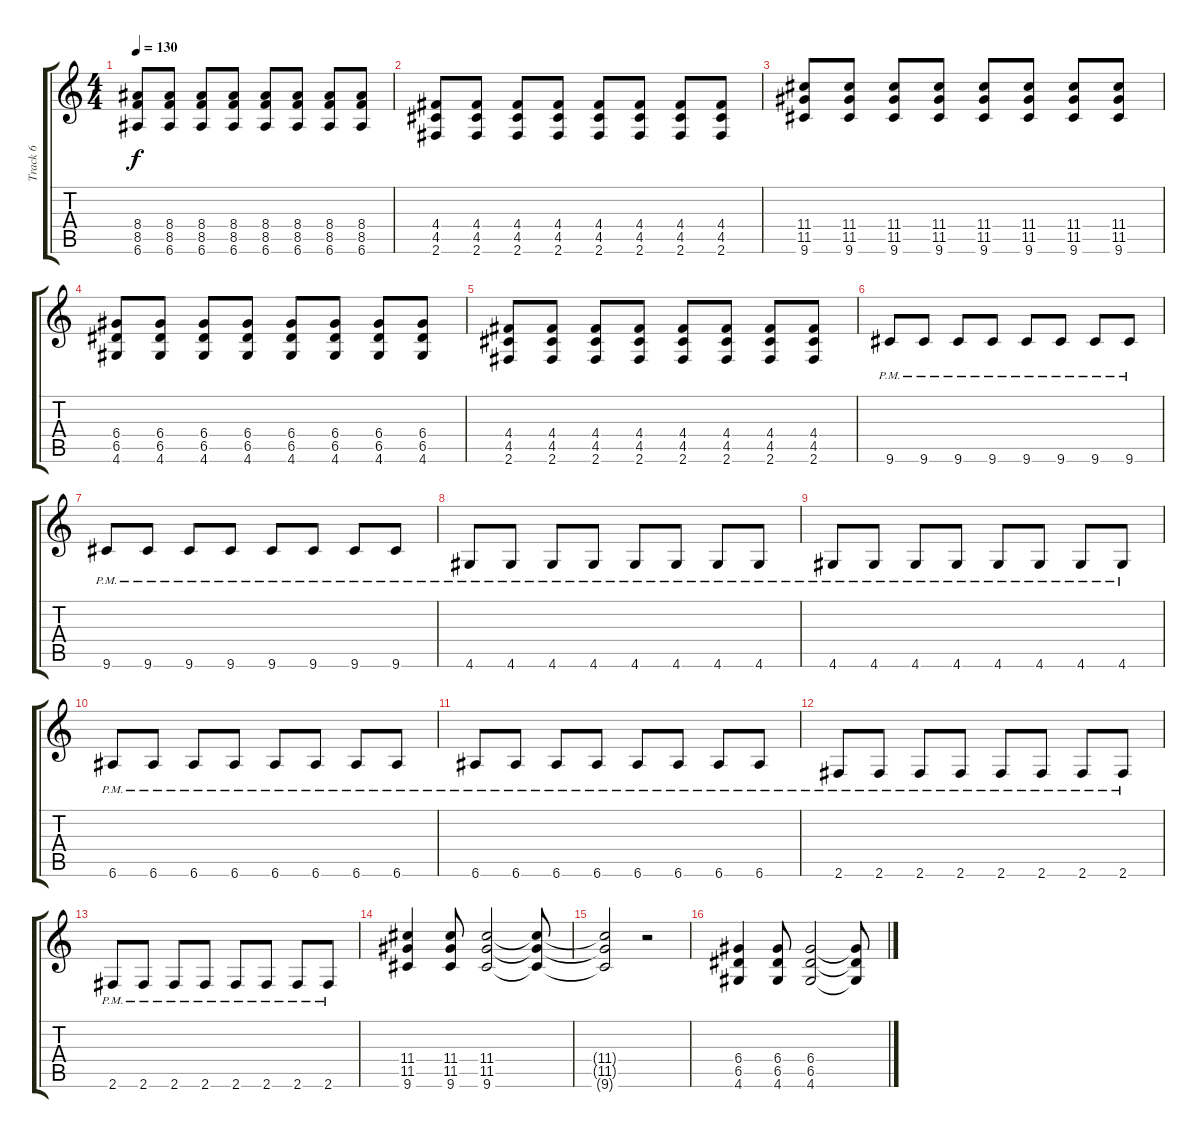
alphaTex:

\track ("Track 6" "Track 6") {instrument overdrivenguitar}
\staff {score tabs}
\tuning (E4 B3 G3 D3 A2 E2) {hide}
\ts (4 4)
\tempo 130
\clef g2
\ks c
(8.4 8.5 6.6).8{dy f} (8.4 8.5 6.6).8 (8.4 8.5 6.6).8 (8.4 8.5 6.6).8 (8.4 8.5 6.6).8 (8.4 8.5 6.6).8 (8.4 8.5 6.6).8 (8.4 8.5 6.6).8 |
(4.4 4.5 2.6).8 (4.4 4.5 2.6).8 (4.4 4.5 2.6).8 (4.4 4.5 2.6).8 (4.4 4.5 2.6).8 (4.4 4.5 2.6).8 (4.4 4.5 2.6).8 (4.4 4.5 2.6).8 |
(11.4 11.5 9.6).8 (11.4 11.5 9.6).8 (11.4 11.5 9.6).8 (11.4 11.5 9.6).8 (11.4 11.5 9.6).8 (11.4 11.5 9.6).8 (11.4 11.5 9.6).8 (11.4 11.5 9.6).8 |
(6.4 6.5 4.6).8 (6.4 6.5 4.6).8 (6.4 6.5 4.6).8 (6.4 6.5 4.6).8 (6.4 6.5 4.6).8 (6.4 6.5 4.6).8 (6.4 6.5 4.6).8 (6.4 6.5 4.6).8 |
(4.4 4.5 2.6).8 (4.4 4.5 2.6).8 (4.4 4.5 2.6).8 (4.4 4.5 2.6).8 (4.4 4.5 2.6).8 (4.4 4.5 2.6).8 (4.4 4.5 2.6).8 (4.4 4.5 2.6).8 |
9.6{pm}.8 9.6{pm}.8 9.6{pm}.8 9.6{pm}.8 9.6{pm}.8 9.6{pm}.8 9.6{pm}.8 9.6{pm}.8 |
9.6{pm}.8 9.6{pm}.8 9.6{pm}.8 9.6{pm}.8 9.6{pm}.8 9.6{pm}.8 9.6{pm}.8 9.6{pm}.8 |
4.6{pm}.8 4.6{pm}.8 4.6{pm}.8 4.6{pm}.8 4.6{pm}.8 4.6{pm}.8 4.6{pm}.8 4.6{pm}.8 |
4.6{pm}.8 4.6{pm}.8 4.6{pm}.8 4.6{pm}.8 4.6{pm}.8 4.6{pm}.8 4.6{pm}.8 4.6{pm}.8 |
6.6{pm}.8 6.6{pm}.8 6.6{pm}.8 6.6{pm}.8 6.6{pm}.8 6.6{pm}.8 6.6{pm}.8 6.6{pm}.8 |
6.6{pm}.8 6.6{pm}.8 6.6{pm}.8 6.6{pm}.8 6.6{pm}.8 6.6{pm}.8 6.6{pm}.8 6.6{pm}.8 |
2.6{pm}.8 2.6{pm}.8 2.6{pm}.8 2.6{pm}.8 2.6{pm}.8 2.6{pm}.8 2.6{pm}.8 2.6{pm}.8 |
2.6{pm}.8 2.6{pm}.8 2.6{pm}.8 2.6{pm}.8 2.6{pm}.8 2.6{pm}.8 2.6{pm}.8 2.6{pm}.8 |
(11.4 11.5 9.6).4 (11.4 11.5 9.6).8 (11.4 11.5 9.6).2 (11.4{t} 11.5{t} 9.6{t}).8 |
(11.4{t} 11.5{t} 9.6{t}).2 r.2 |
(6.4 6.5 4.6).4 (6.4 6.5 4.6).8 (6.4 6.5 4.6).2 (6.4{t} 6.5{t} 4.6{t}).8
